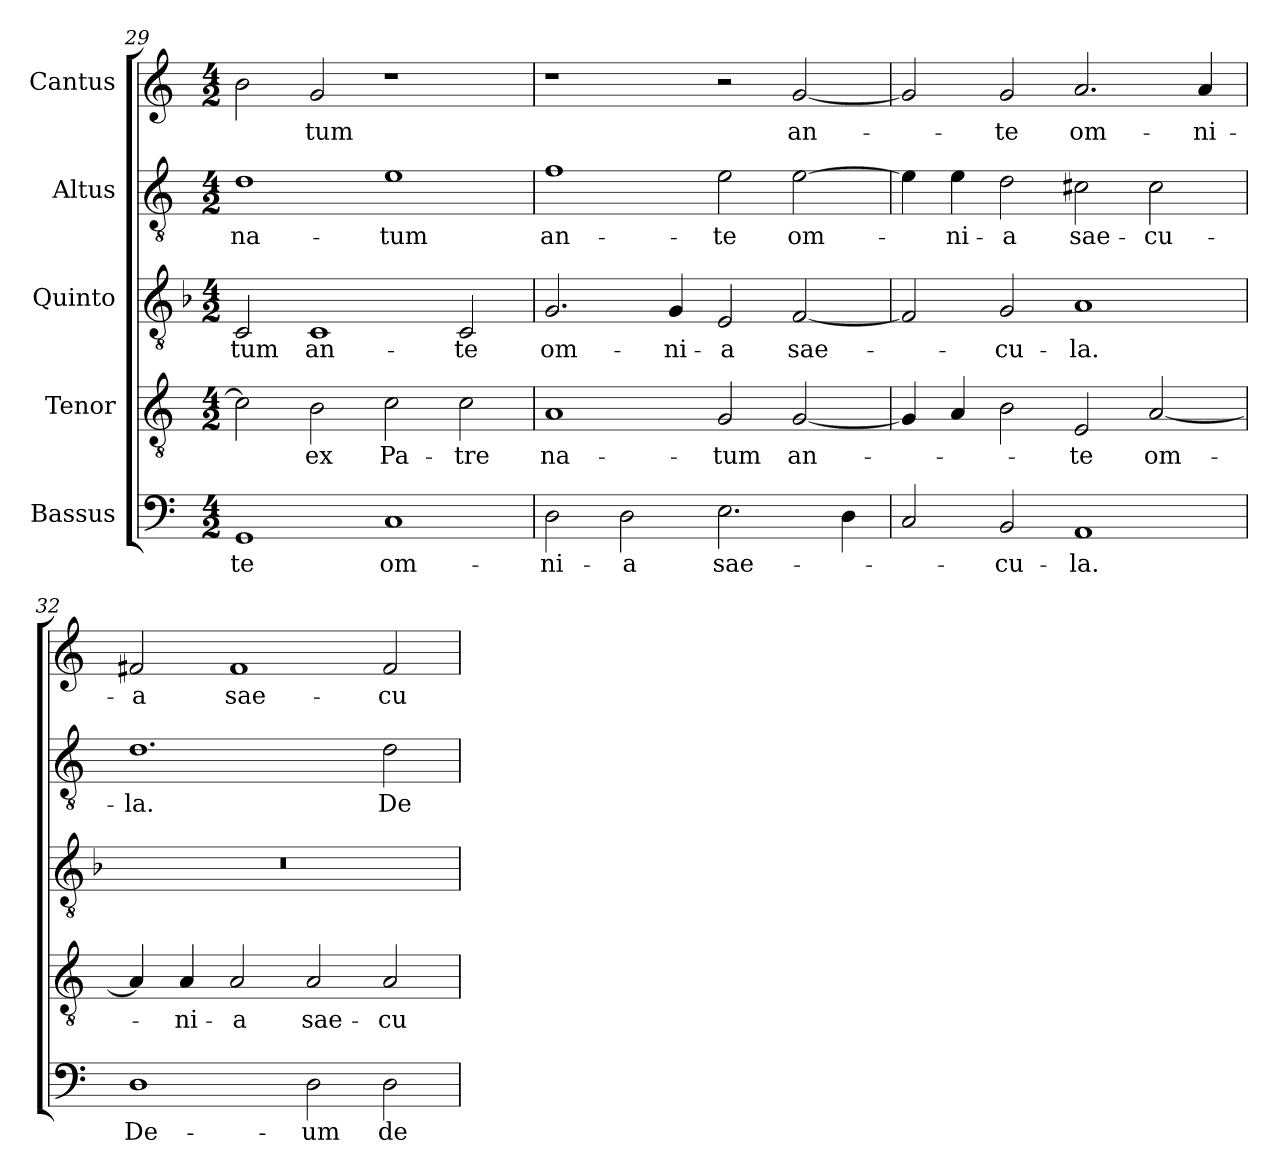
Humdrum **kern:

**kern	**text	**kern	**text	**kern	**text	**kern	**text	**kern	**text
*part5	*part5	*part4	*part4	*part3	*part3	*part2	*part2	*part1	*part1
*staff5	*staff5	*staff4	*staff4	*staff3	*staff3	*staff2	*staff2	*staff1	*staff1
*I"Bassus	*	*I"Tenor	*	*I"Quinto	*	*I"Altus	*	*I"Cantus	*
*clefF4	*	*clefGv2	*	*clefGv2	*	*clefGv2	*	*clefG2	*
*	*	*	*	*ITrd-4c-7	*	*	*	*	*
*k[]	*	*k[]	*	*k[]	*	*k[]	*	*k[]	*
*C:	*	*C:	*	*C:	*	*C:	*	*C:	*
*M4/2	*	*M4/2	*	*M4/2	*	*M4/2	*	*M4/2	*
=29	=29	=29	=29	=29	=29	=29	=29	=29	=29
!	!LO:LY:b:color=#000000	!	!	!	!	!	!	!	!
!	!	!	!	!	!LO:LY:b:color=#000000	!	!	!	!
!	!	!	!	!	!	!	!LO:LY:b:color=#000000	!	!
1GGi	-te	2ci\]	.	2Gi/	-tum	1di	na-	2bi\	.
!	!	!	!LO:LY:b:color=#000000	!	!	!	!	!	!
!	!	!	!	!	!LO:LY:b:color=#000000	!	!	!	!
!	!	!	!	!	!	!	!	!	!LO:LY:b:color=#000000
.	.	2Bi\	ex	1Gi	an-	.	.	2gi/	-tum
!	!LO:LY:b:color=#000000	!	!	!	!	!	!	!	!
!	!	!	!LO:LY:b:color=#000000	!	!	!	!	!	!
!	!	!	!	!	!	!	!LO:LY:b:color=#000000	!	!
1Ci	om-	2ci\	Pa-	.	.	1ei	-tum	1r	.
!	!	!	!LO:LY:b:color=#000000	!	!	!	!	!	!
!	!	!	!	!	!LO:LY:b:color=#000000	!	!	!	!
.	.	2ci\	-tre	2Gi/	-te	.	.	.	.
=30	=30	=30	=30	=30	=30	=30	=30	=30	=30
!	!LO:LY:b:color=#000000	!	!	!	!	!	!	!	!
!	!	!	!LO:LY:b:color=#000000	!	!	!	!	!	!
!	!	!	!	!	!LO:LY:b:color=#000000	!	!	!	!
!	!	!	!	!	!	!	!LO:LY:b:color=#000000	!	!
2Di\	-ni-	1Ai	na-	2.di/	om-	1fi	an-	1r	.
!	!LO:LY:b:color=#000000	!	!	!	!	!	!	!	!
2Di\	-a	.	.	.	.	.	.	.	.
!	!	!	!	!	!LO:LY:b:color=#000000	!	!	!	!
.	.	.	.	4di/	-ni-	.	.	.	.
!	!LO:LY:b:color=#000000	!	!	!	!	!	!	!	!
!	!	!	!LO:LY:b:color=#000000	!	!	!	!	!	!
!	!	!	!	!	!LO:LY:b:color=#000000	!	!	!	!
!	!	!	!	!	!	!	!LO:LY:b:color=#000000	!	!
2.Ei\	sae-	2Gi/	-tum	2Bi/	-a	2ei\	-te	2r	.
!	!	!	!LO:LY:b:color=#000000	!	!	!	!	!	!
!	!	!	!	!	!LO:LY:b:color=#000000	!	!	!	!
!	!	!	!	!	!	!	!LO:LY:b:color=#000000	!	!
!	!	!	!	!	!	!	!	!	!LO:LY:b:color=#000000
.	.	[<2Gi/	an-	[<2ci/	sae-	[>2ei\	om-	[<2gi/	an-
4Di\	.	.	.	.	.	.	.	.	.
!!LO:PB:g=z
=31	=31	=31	=31	=31	=31	=31	=31	=31	=31
2Ci/	.	4Gi/]	.	2ci/]	.	4ei\]	.	2gi/]	.
!	!	!	!	!	!	!	!LO:LY:b:color=#000000	!	!
.	.	4Ai/	.	.	.	4ei\	-ni-	.	.
!	!LO:LY:b:color=#000000	!	!	!	!	!	!	!	!
!	!	!	!	!	!LO:LY:b:color=#000000	!	!	!	!
!	!	!	!	!	!	!	!LO:LY:b:color=#000000	!	!
!	!	!	!	!	!	!	!	!	!LO:LY:b:color=#000000
2BBi/	-cu-	2Bi\	.	2di/	-cu-	2di\	-a	2gi/	-te
!	!LO:LY:b:color=#000000	!	!	!	!	!	!	!	!
!	!	!	!LO:LY:b:color=#000000	!	!	!	!	!	!
!	!	!	!	!	!LO:LY:b:color=#000000	!	!	!	!
!	!	!	!	!	!	!	!LO:LY:b:color=#000000	!	!
!	!	!	!	!	!	!	!	!	!LO:LY:b:color=#000000
1AAi	-la.	2Ei/	-te	1ei	-la.	2c#Xi\	sae-	2.ai/	om-
!	!	!	!LO:LY:b:color=#000000	!	!	!	!	!	!
!	!	!	!	!	!	!	!LO:LY:b:color=#000000	!	!
.	.	[<2Ai/	om-	.	.	2c#i\	-cu-	.	.
!	!	!	!	!	!	!	!	!	!LO:LY:b:color=#000000
.	.	.	.	.	.	.	.	4ai/	-ni-
=32	=32	=32	=32	=32	=32	=32	=32	=32	=32
!	!LO:LY:b:color=#000000	!	!	!LO:N:vis=1	!	!	!	!	!
!	!	!	!	!	!	!	!LO:LY:b:color=#000000	!	!
!	!	!	!	!	!	!	!	!	!LO:LY:b:color=#000000
1Di	De-	4Ai/]	.	0r	.	1.di	-la.	2f#Xi/	-a
!	!	!	!LO:LY:b:color=#000000	!	!	!	!	!	!
.	.	4Ai/	-ni-	.	.	.	.	.	.
!	!	!	!LO:LY:b:color=#000000	!	!	!	!	!	!
!	!	!	!	!	!	!	!	!	!LO:LY:b:color=#000000
.	.	2Ai/	-a	.	.	.	.	1f#i	sae-
!	!LO:LY:b:color=#000000	!	!	!	!	!	!	!	!
!	!	!	!LO:LY:b:color=#000000	!	!	!	!	!	!
2Di\	-um	2Ai/	sae-	.	.	.	.	.	.
!	!LO:LY:b:color=#000000	!	!	!	!	!	!	!	!
!	!	!	!LO:LY:b:color=#000000	!	!	!	!	!	!
!	!	!	!	!	!	!	!LO:LY:b:color=#000000	!	!
!	!	!	!	!	!	!	!	!	!LO:LY:b:color=#000000
2Di\	de	2Ai/	-cu-	.	.	2di\	De-	2f#i/	-cu-
=	=	=	=	=	=	=	=	=	=
*-	*-	*-	*-	*-	*-	*-	*-	*-	*-
